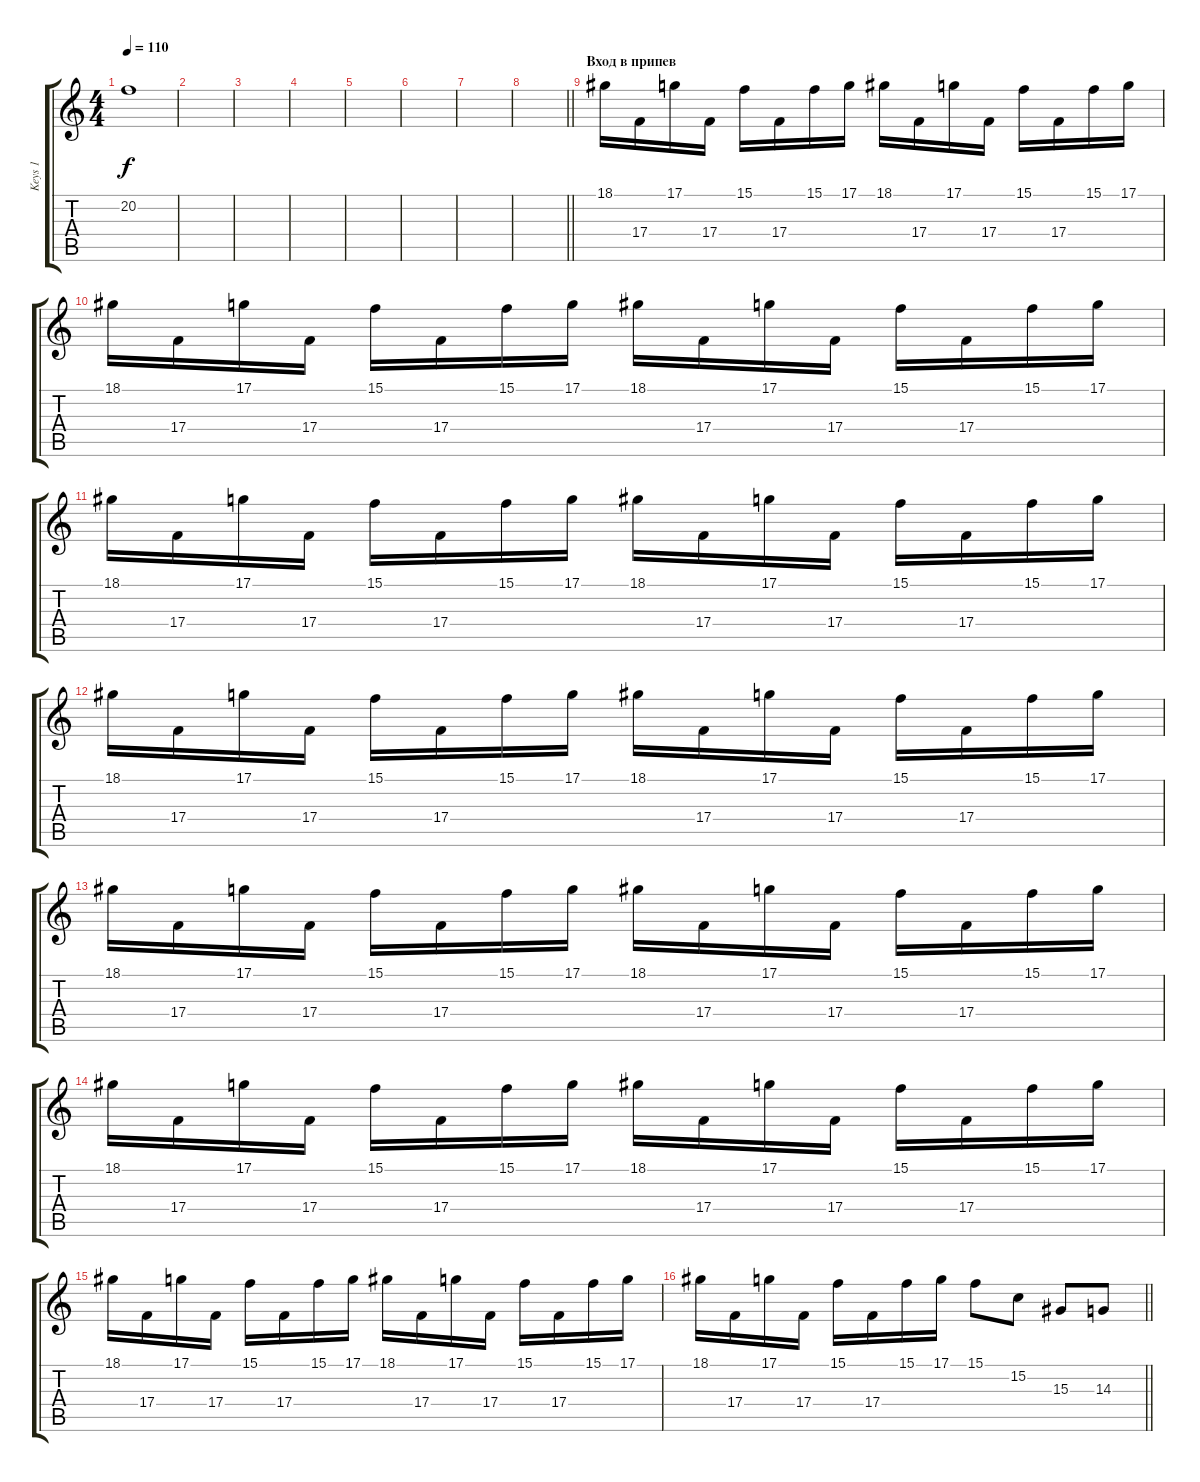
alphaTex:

\track ("Keys 1" "Keys 1") {instrument musicbox}
\staff {score tabs}
\tuning (D4 A3 F3 C3 G2 D2) {hide}
\ts (4 4)
\section ("" "")
\tempo 110
\clef g2
\ks c
20.2.1{dy f} |
|
|
|
|
|
|
\barLineRight lightlight
|
\section ("" "Вход в припев")
18.1.16 17.4.16 17.1.16 17.4.16 15.1.16 17.4.16 15.1.16 17.1.16 18.1.16 17.4.16 17.1.16 17.4.16 15.1.16 17.4.16 15.1.16 17.1.16 |
18.1.16 17.4.16 17.1.16 17.4.16 15.1.16 17.4.16 15.1.16 17.1.16 18.1.16 17.4.16 17.1.16 17.4.16 15.1.16 17.4.16 15.1.16 17.1.16 |
18.1.16 17.4.16 17.1.16 17.4.16 15.1.16 17.4.16 15.1.16 17.1.16 18.1.16 17.4.16 17.1.16 17.4.16 15.1.16 17.4.16 15.1.16 17.1.16 |
18.1.16 17.4.16 17.1.16 17.4.16 15.1.16 17.4.16 15.1.16 17.1.16 18.1.16 17.4.16 17.1.16 17.4.16 15.1.16 17.4.16 15.1.16 17.1.16 |
18.1.16 17.4.16 17.1.16 17.4.16 15.1.16 17.4.16 15.1.16 17.1.16 18.1.16 17.4.16 17.1.16 17.4.16 15.1.16 17.4.16 15.1.16 17.1.16 |
18.1.16 17.4.16 17.1.16 17.4.16 15.1.16 17.4.16 15.1.16 17.1.16 18.1.16 17.4.16 17.1.16 17.4.16 15.1.16 17.4.16 15.1.16 17.1.16 |
18.1.16 17.4.16 17.1.16 17.4.16 15.1.16 17.4.16 15.1.16 17.1.16 18.1.16 17.4.16 17.1.16 17.4.16 15.1.16 17.4.16 15.1.16 17.1.16 |
\barLineRight lightlight
18.1.16 17.4.16 17.1.16 17.4.16 15.1.16 17.4.16 15.1.16 17.1.16 15.1.8 15.2.8 15.3.8 14.3.8
